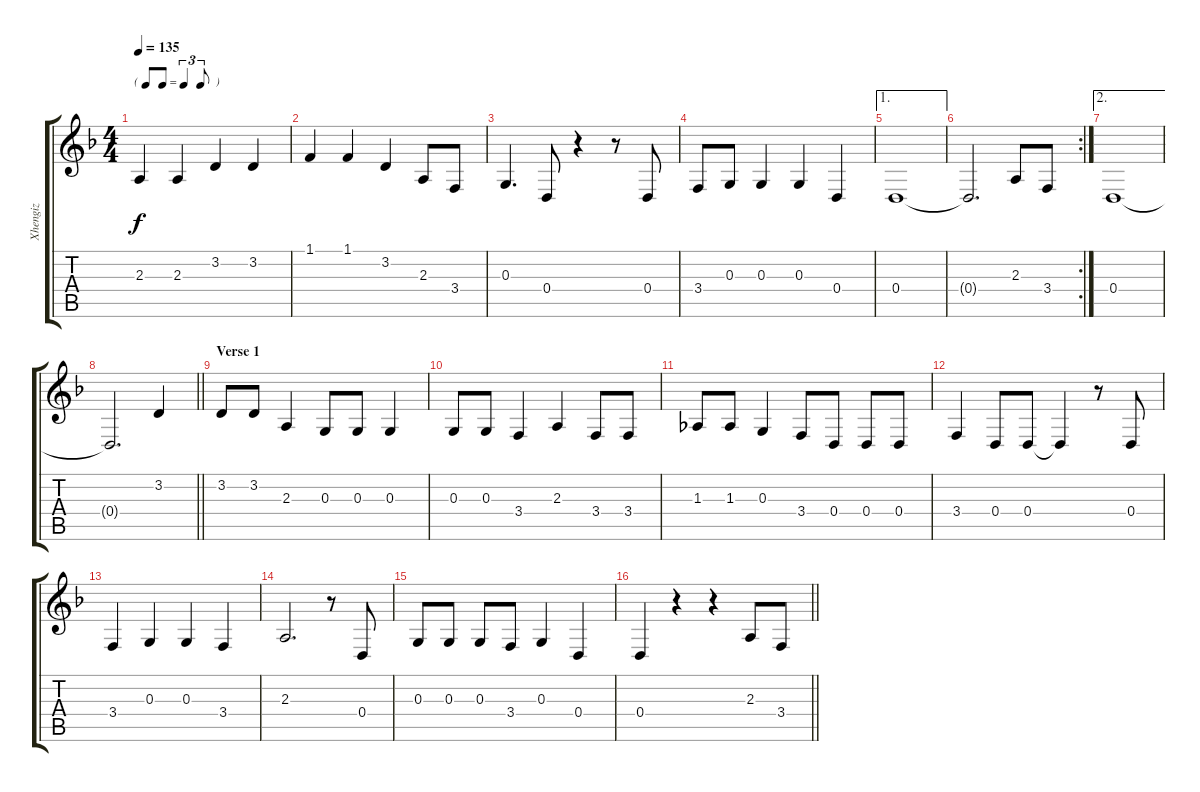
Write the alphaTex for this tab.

\track ("Xhengiz" "Xhengiz") {instrument baritonesax}
\staff {score tabs}
\tuning (E4 B3 G3 D3 A2 E2) {hide}
\ts (4 4)
\tf triplet8th
\tempo 135
\clef g2
\ks f
2.3.4{dy f} 2.3.4 3.2.4 3.2.4 |
1.1.4 1.1.4 3.2.4 2.3.8 3.4.8 |
0.3.4{d} 0.4.8 r.4 r.8 0.4.8 |
3.4.8 0.3.8 0.3.4 0.3.4 0.4.4 |
\ae 1
0.4.1 |
\rc 2
0.4{t}.2{d} 2.3.8 3.4.8 |
\ae 2
0.4.1 |
\barLineRight lightlight
0.4{t}.2{d} 3.2.4 |
\section ("" "Verse 1")
3.2.8 3.2.8 2.3.4 0.3.8 0.3.8 0.3.4 |
0.3.8 0.3.8 3.4.4 2.3.4 3.4.8 3.4.8 |
1.3.8 1.3.8 0.3.4 3.4.8 0.4.8 0.4.8 0.4.8 |
3.4.4 0.4.8 0.4.8 0.4{t}.4 r.8 0.4.8 |
3.4.4 0.3.4 0.3.4 3.4.4 |
2.3.2{d} r.8 0.4.8 |
0.3.8 0.3.8 0.3.8 3.4.8 0.3.4 0.4.4 |
\barLineRight lightlight
0.4.4 r.4 r.4 2.3.8 3.4.8
